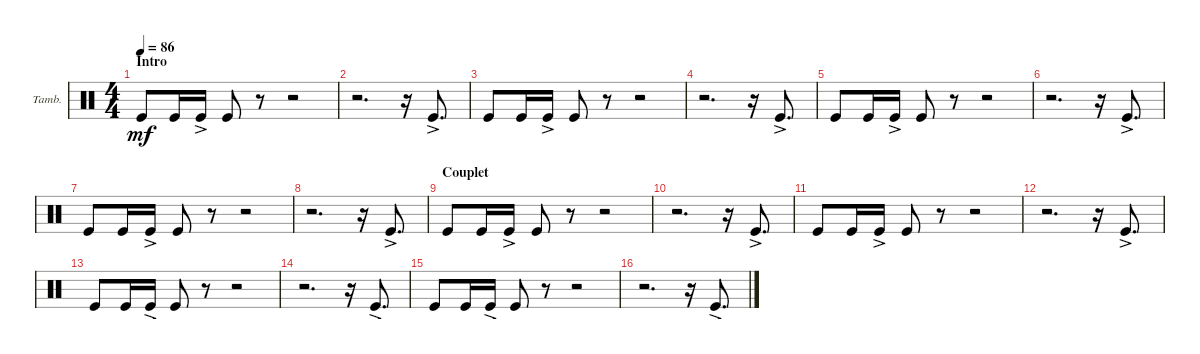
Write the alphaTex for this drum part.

\bracketExtendMode groupsimilarinstruments
\firstSystemTrackNameOrientation horizontal
\otherSystemsTrackNameOrientation horizontal
\track ("Nick Mason" "Tamb.") {multiBarRest instrument percussion}
\staff {score}
\articulation defaults
\ts (4 4)
\section ("" "Intro")
\tempo 86
\clef neutral
\ks c "Kick (hit)".8{dy mf} "Kick (hit)".16 "Kick (hit)"{ac}.16 "Kick (hit)".8
r.8 r.2 |
r.2{d} r.16 "Kick (hit)"{ac}.8{d} |
"Kick (hit)".8 "Kick (hit)".16 "Kick (hit)"{ac}.16 "Kick (hit)".8 r.8 r.2 |
r.2{d} r.16 "Kick (hit)"{ac}.8{d} |
"Kick (hit)".8 "Kick (hit)".16 "Kick (hit)"{ac}.16 "Kick (hit)".8 r.8 r.2 |
r.2{d} r.16 "Kick (hit)"{ac}.8{d} |
"Kick (hit)".8 "Kick (hit)".16 "Kick (hit)"{ac}.16 "Kick (hit)".8 r.8 r.2 |
r.2{d} r.16 "Kick (hit)"{ac}.8{d} |
\section ("" "Couplet")
"Kick (hit)".8 "Kick (hit)".16 "Kick (hit)"{ac}.16 "Kick (hit)".8 r.8 r.2 |
r.2{d} r.16 "Kick (hit)"{ac}.8{d} |
"Kick (hit)".8 "Kick (hit)".16 "Kick (hit)"{ac}.16 "Kick (hit)".8 r.8 r.2 |
r.2{d} r.16 "Kick (hit)"{ac}.8{d} |
"Kick (hit)".8 "Kick (hit)".16 "Kick (hit)"{ac}.16 "Kick (hit)".8 r.8 r.2 |
r.2{d} r.16 "Kick (hit)"{ac}.8{d} |
"Kick (hit)".8 "Kick (hit)".16 "Kick (hit)"{ac}.16 "Kick (hit)".8 r.8 r.2 |
r.2{d} r.16 "Kick (hit)"{ac}.8{d}
